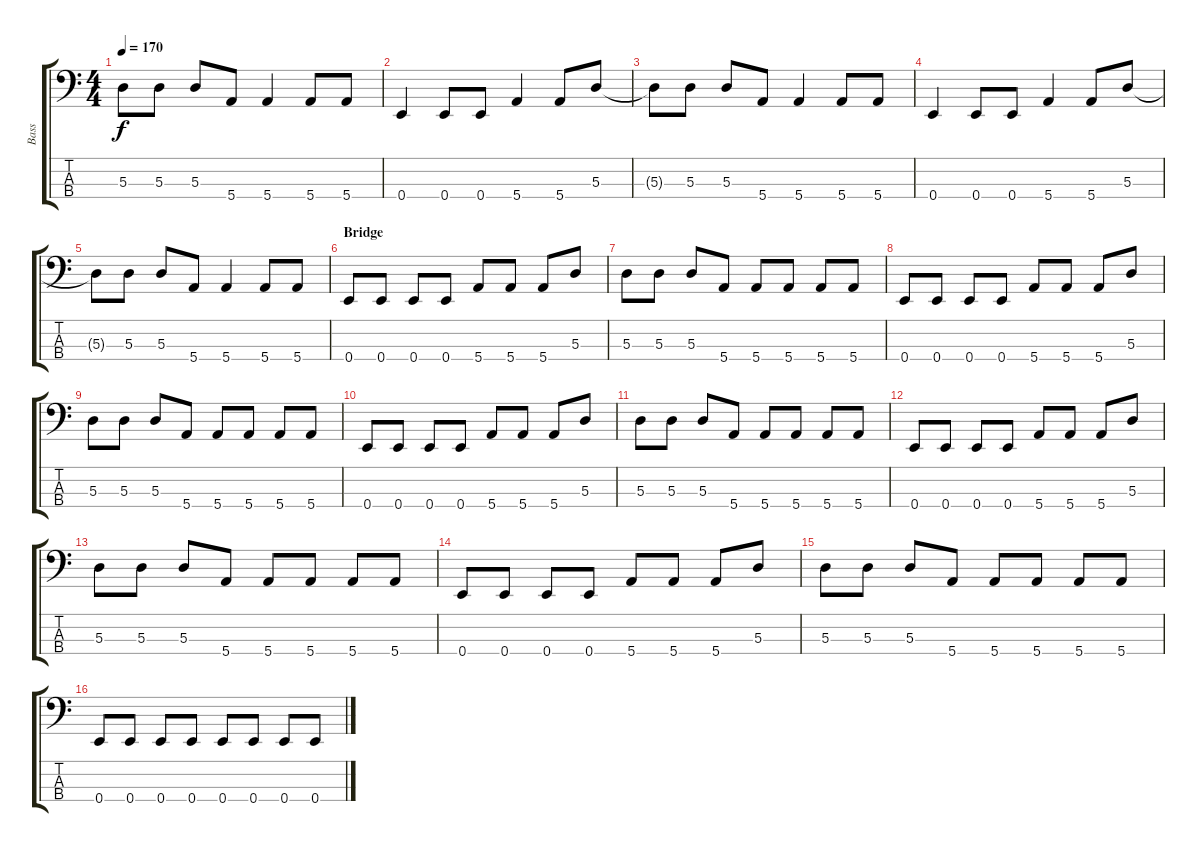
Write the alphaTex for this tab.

\track ("Bass" "Bass") {instrument electricbassfinger}
\staff {score tabs}
\tuning (G2 D2 A1 E1) {hide}
\ts (4 4)
\tempo 170
\clef f4
\ks c
5.3{t}.8{dy f} 5.3.8 5.3.8 5.4.8 5.4.4 5.4.8 5.4.8 |
0.4.4 0.4.8 0.4.8 5.4.4 5.4.8 5.3.8 |
5.3{t}.8 5.3.8 5.3.8 5.4.8 5.4.4 5.4.8 5.4.8 |
0.4.4 0.4.8 0.4.8 5.4.4 5.4.8 5.3.8 |
5.3{t}.8 5.3.8 5.3.8 5.4.8 5.4.4 5.4.8 5.4.8 |
\section ("" "Bridge")
0.4.8 0.4.8 0.4.8 0.4.8 5.4.8 5.4.8 5.4.8 5.3.8 |
5.3.8 5.3.8 5.3.8 5.4.8 5.4.8 5.4.8 5.4.8 5.4.8 |
0.4.8 0.4.8 0.4.8 0.4.8 5.4.8 5.4.8 5.4.8 5.3.8 |
5.3.8 5.3.8 5.3.8 5.4.8 5.4.8 5.4.8 5.4.8 5.4.8 |
0.4.8 0.4.8 0.4.8 0.4.8 5.4.8 5.4.8 5.4.8 5.3.8 |
5.3.8 5.3.8 5.3.8 5.4.8 5.4.8 5.4.8 5.4.8 5.4.8 |
0.4.8 0.4.8 0.4.8 0.4.8 5.4.8 5.4.8 5.4.8 5.3.8 |
5.3.8 5.3.8 5.3.8 5.4.8 5.4.8 5.4.8 5.4.8 5.4.8 |
0.4.8 0.4.8 0.4.8 0.4.8 5.4.8 5.4.8 5.4.8 5.3.8 |
5.3.8 5.3.8 5.3.8 5.4.8 5.4.8 5.4.8 5.4.8 5.4.8 |
0.4.8 0.4.8 0.4.8 0.4.8 0.4.8 0.4.8 0.4.8 0.4.8
